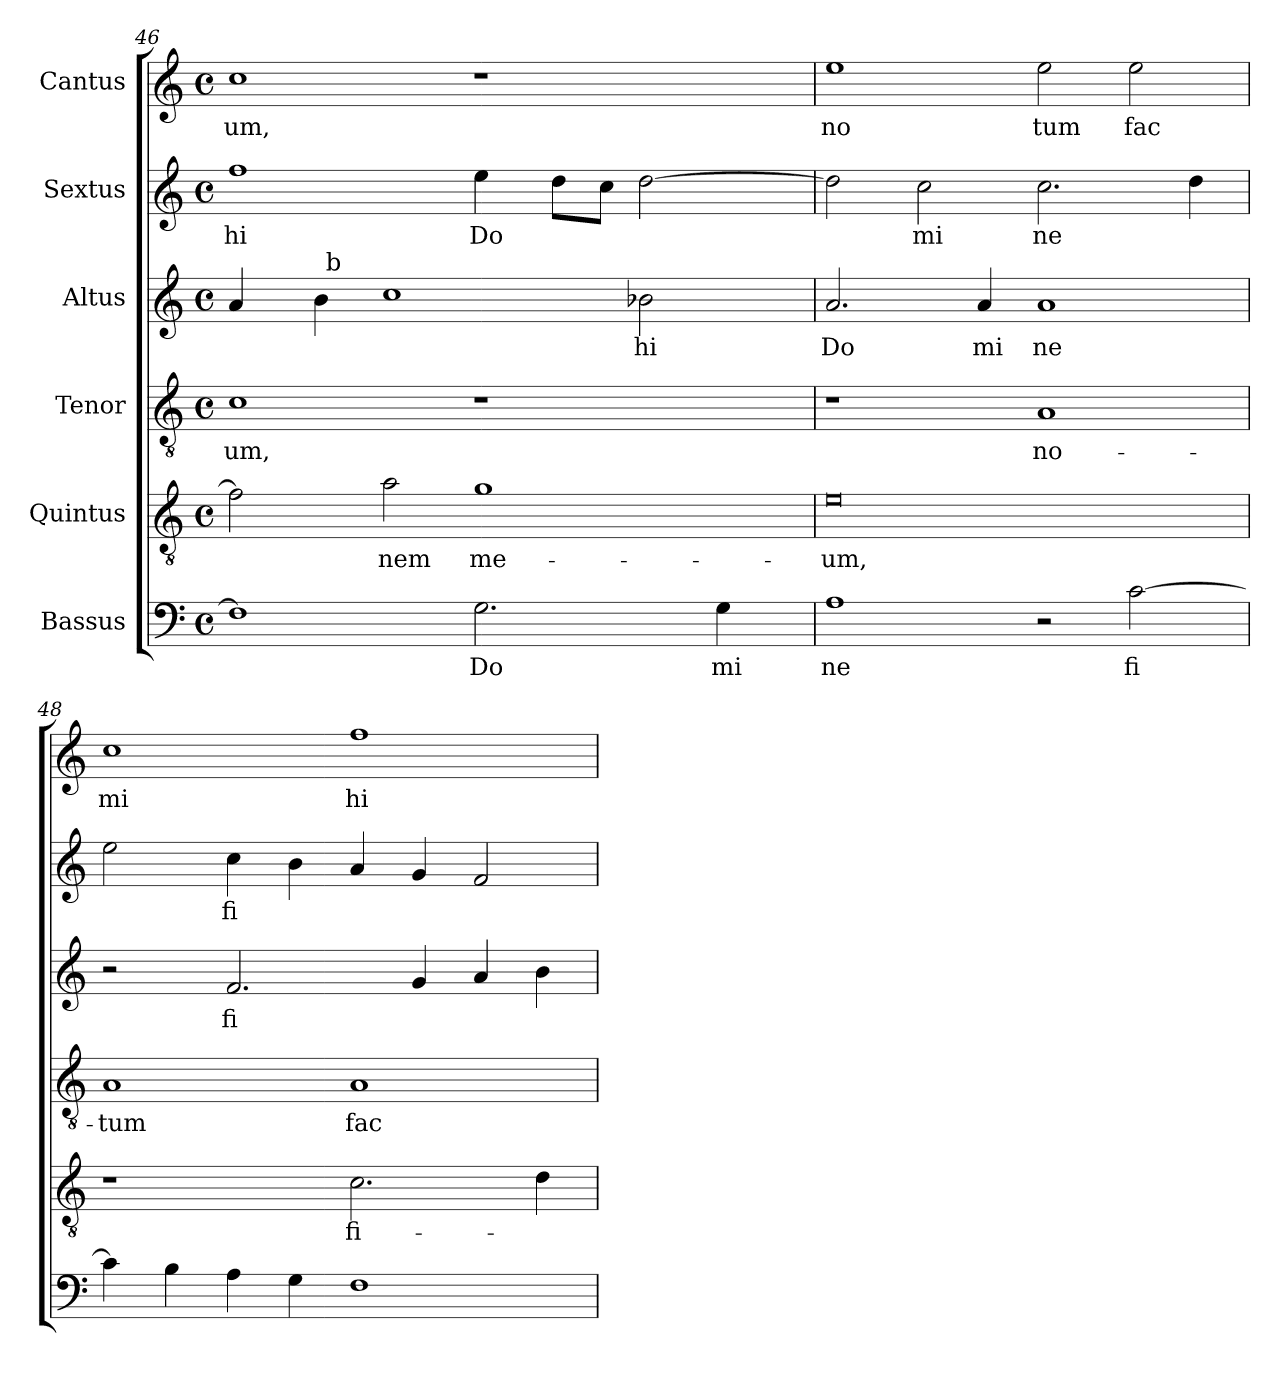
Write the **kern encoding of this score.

**kern	**text	**kern	**text	**kern	**text	**kern	**text	**kern	**text	**kern	**text
*part6	*part6	*part5	*part5	*part4	*part4	*part3	*part3	*part2	*part2	*part1	*part1
*staff6	*staff6	*staff5	*staff5	*staff4	*staff4	*staff3	*staff3	*staff2	*staff2	*staff1	*staff1
*I"Bassus	*	*I"Quintus	*	*I"Tenor	*	*I"Altus	*	*I"Sextus	*	*I"Cantus	*
!!LO:PB:g=z
*clefF4	*	*clefGv2	*	*clefGv2	*	*clefG2	*	*clefG2	*	*clefG2	*
*M4/4	*	*M4/4	*	*M4/4	*	*M4/4	*	*M4/4	*	*M4/4	*
*met(c)	*	*met(c)	*	*met(c)	*	*met(c)	*	*met(c)	*	*met(c)	*
=46	=46	=46	=46	=46	=46	=46	=46	=46	=46	=46	=46
!	!	!	!	!	!LO:LY:b:cj	!	!	!	!LO:LY:b:cj	!	!LO:LY:b:cj
*	*	*^	*	*^	*	*^	*	*	*	*	*
1F]	.	2f\]	16ryy	.	1c	4ryy	-um,	4a/	4ryy	.	1ff	-hi	1cc	um,
.	.	.	64ryy	.	.	.	.	.	.	.	.	.	.	.
.	.	.	1ryy	.	.	.	.	.	.	.	.	.	.	.
.	.	.	.	.	.	1..ryy	.	4b\	64ryy	.	.	.	.	.
!	!	!	!	!	!	!	!	!	!LO:TX:a:t=b	!	!	!	!	!
.	.	.	.	.	.	.	.	.	1ryy	.	.	.	.	.
!	!	!	!	!LO:LY:b:cj	!	!	!	!	!	!	!	!	!	!
.	.	2a\	.	nem	.	.	.	1cc	.	.	.	.	.	.
!	!LO:LY:b:cj	!	!	!LO:LY:b:cj	!	!	!	!	!	!	!	!LO:LY:b	!	!
2.G\	Do	1g	.	me-	1r	.	.	.	.	.	4ee\	Do	1r	.
.	.	.	2ryy	.	.	.	.	.	.	.	.	.	.	.
.	.	.	.	.	.	.	.	.	.	.	8dd\L	.	.	.
.	.	.	.	.	.	.	.	.	2ryy	.	.	.	.	.
.	.	.	.	.	.	.	.	.	.	.	8cc\J	.	.	.
!	!	!	!	!	!	!	!	!	!	!LO:LY:b:cj	!	!	!	!
.	.	.	.	.	.	.	.	2b-X\	.	hi	[>2dd\	.	.	.
.	.	.	4ryy	.	.	.	.	.	.	.	.	.	.	.
!	!LO:LY:b:cj	!	!	!	!	!	!	!	!	!	!	!	!	!
4G\	mi	.	.	.	.	.	.	.	.	.	.	.	.	.
.	.	.	.	.	.	.	.	.	8...ryy	.	.	.	.	.
.	.	.	8ryy	.	.	.	.	.	.	.	.	.	.	.
.	.	.	32.ryy	.	.	.	.	.	.	.	.	.	.	.
=47	=47	=47	=47	=47	=47	=47	=47	=47	=47	=47	=47	=47	=47	=47
!	!LO:LY:b:cj	!	!	!LO:LY:b:cj	!	!	!	!	!	!LO:LY:b:cj	!	!	!	!LO:LY:b:cj
*	*	*v	*v	*	*	*	*	*v	*v	*	*	*	*	*
*	*	*	*	*v	*v	*	*	*	*	*	*	*
1A	ne	0e	-um,	1r	.	2.a/	Do	2dd\]	.	1ee	no
!	!	!	!	!	!	!	!	!	!LO:LY:b:cj	!	!
.	.	.	.	.	.	.	.	2cc\	mi	.	.
!	!	!	!	!	!	!	!LO:LY:b:cj	!	!	!	!
.	.	.	.	.	.	4a/	mi	.	.	.	.
!	!	!	!	!	!LO:LY:b:cj	!	!LO:LY:b:cj	!	!LO:LY:b:cj	!	!LO:LY:b:cj
2r	.	.	.	1A	no-	1a	ne	2.cc\	ne	2ee\	tum
!	!LO:LY:b:cj	!	!	!	!	!	!	!	!	!	!LO:LY:b:cj
[>2c\	fi	.	.	.	.	.	.	.	.	2ee\	fac
.	.	.	.	.	.	.	.	4dd\	.	.	.
=48	=48	=48	=48	=48	=48	=48	=48	=48	=48	=48	=48
!	!	!	!	!	!LO:LY:b:cj	!	!	!	!	!	!LO:LY:b:cj
4c\]	.	1r	.	1A	-tum	2r	.	2ee\	.	1cc	mi
4B\	.	.	.	.	.	.	.	.	.	.	.
!	!	!	!	!	!	!	!LO:LY:b:cj	!	!LO:LY:b:cj	!	!
4A\	.	.	.	.	.	2.f/	fi	4cc\	fi	.	.
4G\	.	.	.	.	.	.	.	4b\	.	.	.
!	!	!	!LO:LY:b:cj	!	!LO:LY:b:cj	!	!	!	!	!	!LO:LY:b:cj
1F	.	2.c\	fi-	1A	fac	.	.	4a/	.	1ff	hi
.	.	.	.	.	.	4g/	.	4g/	.	.	.
.	.	.	.	.	.	4a/	.	2f/	.	.	.
.	.	4d\	.	.	.	4b\	.	.	.	.	.
=	=	=	=	=	=	=	=	=	=	=	=
*-	*-	*-	*-	*-	*-	*-	*-	*-	*-	*-	*-
